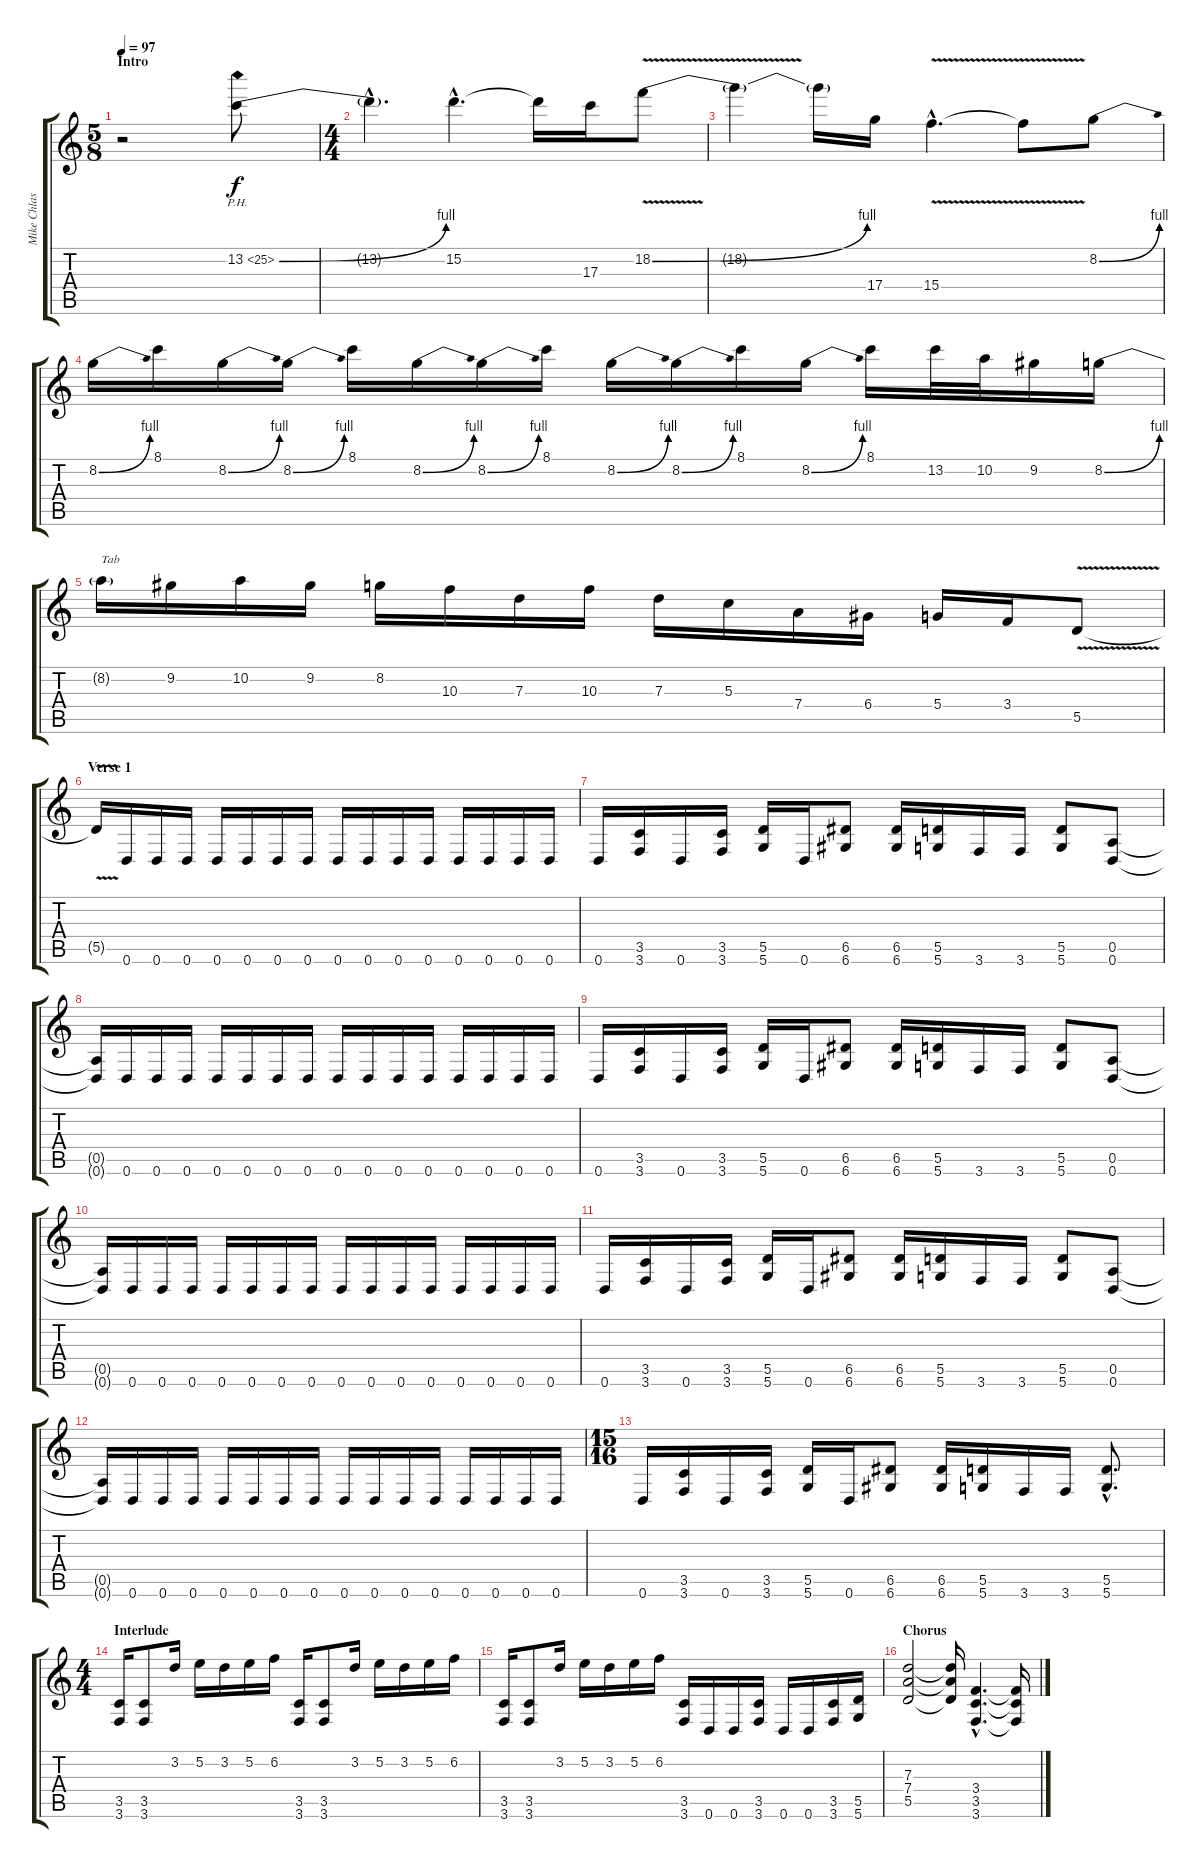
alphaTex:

\track ("Mike Chlasciak" "Mike Chlas") {instrument distortionguitar}
\staff {score tabs}
\tuning (E4 B3 G3 D3 A2 D2) {hide}
\ts (5 8)
\section ("" "Intro")
\tempo 97
\clef g2
\ks c
r.2{dy f instrument distortionguitar} 13.2{be (bend 0 0 60 4) ph 12}.8 |
\ts (4 4)
13.2{hac t}.4{d} 15.2{hac}.4{d} 15.2{t}.16 17.3.16 18.2{be (bend 0 0 60 4) v}.8 |
18.2{t}.4 18.2{t}.16 17.4.16 15.4{v hac}.4{d} 15.4{t}.8 8.2{be (bend 0 0 60 4)}.8 |
8.2{be (bend 0 0 60 4)}.16 8.1.16 8.2{be (bend 0 0 60 4)}.16 8.2{be (bend 0 0 60 4)}.16 8.1.16 8.2{be (bend 0 0 60 4)}.16 8.2{be (bend 0 0 60 4)}.16 8.1.16 8.2{be (bend 0 0 60 4)}.16 8.2{be (bend 0 0 60 4)}.16 8.1.16 8.2{be (bend 0 0 60 4)}.16 8.1.16 13.2.32 10.2.32 9.2.16 8.2{be (bend 0 0 60 4)}.16 |
8.2{t}.16{txt "Tab "} 9.2.16 10.2.16 9.2.16 8.2.16 10.3.16 7.3.16 10.3.16 7.3.16 5.3.16 7.4.16 6.4.16 5.4.16 3.4.16 5.5{v}.8 |
\section ("" "Verse 1")
5.5{t}.16 0.6.16 0.6.16 0.6.16 0.6.16 0.6.16 0.6.16 0.6.16 0.6.16 0.6.16 0.6.16 0.6.16 0.6.16 0.6.16 0.6.16 0.6.16 |
0.6.16 (3.5 3.6).16 0.6.16 (3.5 3.6).16 (5.5 5.6).16 0.6.16 (6.5 6.6).8 (6.5 6.6).16 (5.5 5.6).16 3.6.16 3.6.16 (5.5 5.6).8 (0.5 0.6).8 |
(0.5{t} 0.6{t}).16 0.6.16 0.6.16 0.6.16 0.6.16 0.6.16 0.6.16 0.6.16 0.6.16 0.6.16 0.6.16 0.6.16 0.6.16 0.6.16 0.6.16 0.6.16 |
0.6.16 (3.5 3.6).16 0.6.16 (3.5 3.6).16 (5.5 5.6).16 0.6.16 (6.5 6.6).8 (6.5 6.6).16 (5.5 5.6).16 3.6.16 3.6.16 (5.5 5.6).8 (0.5 0.6).8 |
(0.5{t} 0.6{t}).16 0.6.16 0.6.16 0.6.16 0.6.16 0.6.16 0.6.16 0.6.16 0.6.16 0.6.16 0.6.16 0.6.16 0.6.16 0.6.16 0.6.16 0.6.16 |
0.6.16 (3.5 3.6).16 0.6.16 (3.5 3.6).16 (5.5 5.6).16 0.6.16 (6.5 6.6).8 (6.5 6.6).16 (5.5 5.6).16 3.6.16 3.6.16 (5.5 5.6).8 (0.5 0.6).8 |
(0.5{t} 0.6{t}).16 0.6.16 0.6.16 0.6.16 0.6.16 0.6.16 0.6.16 0.6.16 0.6.16 0.6.16 0.6.16 0.6.16 0.6.16 0.6.16 0.6.16 0.6.16 |
\ts (15 16)
0.6.16 (3.5 3.6).16 0.6.16 (3.5 3.6).16 (5.5 5.6).16 0.6.16 (6.5 6.6).8 (6.5 6.6).16 (5.5 5.6).16 3.6.16 3.6.16 (5.5{hac} 5.6{hac}).8{d} |
\ts (4 4)
\section ("" "Interlude")
(3.5 3.6).16 (3.5 3.6).8 3.2.16 5.2.16 3.2.16 5.2.16 6.2.16 (3.5 3.6).16 (3.5 3.6).8 3.2.16 5.2.16 3.2.16 5.2.16 6.2.16 |
(3.5 3.6).16 (3.5 3.6).8 3.2.16 5.2.16 3.2.16 5.2.16 6.2.16 (3.5 3.6).16 0.6.16 0.6.16 (3.5 3.6).16 0.6.16 0.6.16 (3.5 3.6).16 (5.5 5.6).16 |
\section ("" "Chorus")
(7.3 7.4 5.5).2 (7.3{t} 7.4{t} 5.5{t}).16 (3.4{hac} 3.5{hac} 3.6{hac}).4{d} (3.4{t} 3.5{t} 3.6{t}).16
